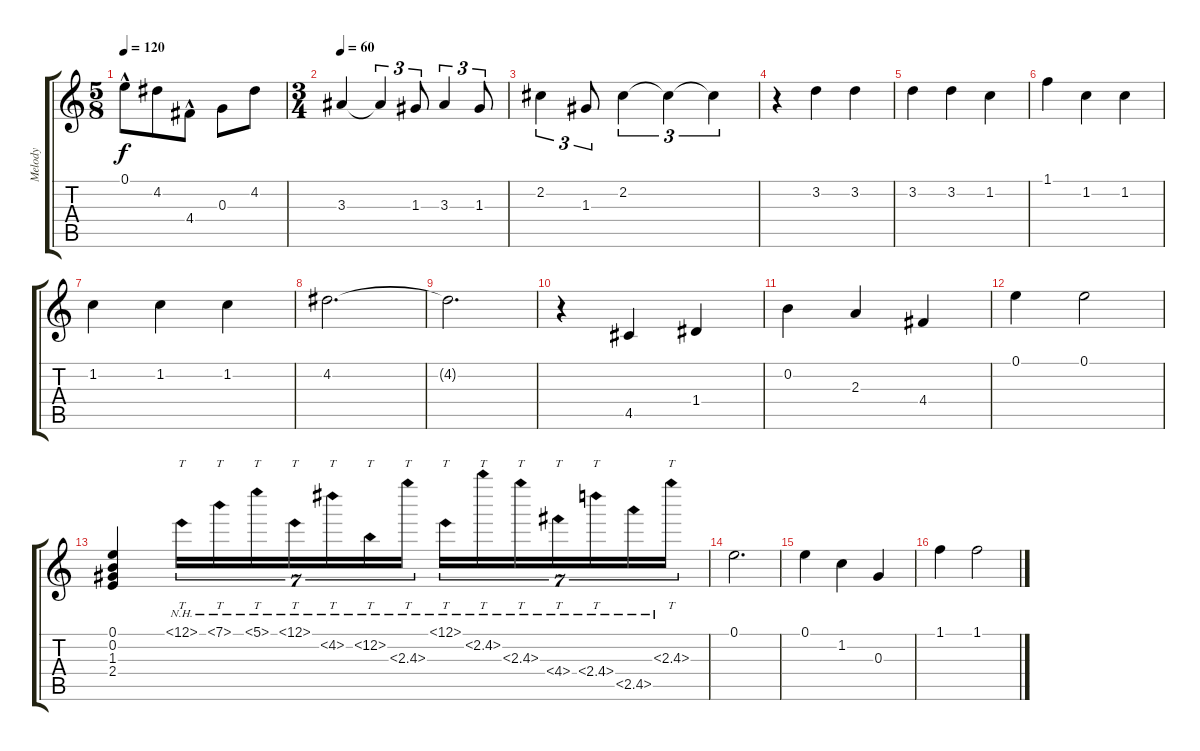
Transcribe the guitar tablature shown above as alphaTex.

\track ("Melody" "Melody") {instrument electricguitarclean}
\staff {score tabs}
\tuning (E4 B3 G3 D3 A2 E2) {hide}
\ts (5 8)
\tempo 120
\clef g2
\ks c
0.1{hac}.8{dy f} 4.2.8 4.4{hac}.8 0.3.8 4.2.8 |
\ts (3 4)
\tempo 60
3.3.4 3.3{t}.4{tu (3 2)} 1.3.8{tu (3 2)} 3.3.4{tu (3 2)} 1.3.8{tu (3 2)} |
2.2.4{tu (3 2)} 1.3.8{tu (3 2)} 2.2.4{tu (3 2)} 2.2{t}.4{tu (3 2)} 2.2{t}.4{tu (3 2)} |
r.4 3.2.4 3.2.4 |
3.2.4 3.2.4 1.2.4 |
1.1.4 1.2.4 1.2.4 |
1.2.4 1.2.4 1.2.4 |
4.2.2{d} |
4.2{t}.2{d} |
r.4 4.5.4 1.4.4 |
0.2.4 2.3.4 4.4.4 |
0.1.4 0.1.2 |
(0.1 0.2 1.3 2.4).4 12.1{nh}.16{tt tu (7 4)} 7.1{nh}.16{tt tu (7 4)} 5.1{nh}.16{tt tu (7 4)} 0.1{nh}.16{tt tu (7 4)} 4.2{nh}.16{tt tu (7 4)} 0.2{nh}.16{tt tu (7 4)} 2.3{nh}.16{tt tu (7 4)} 0.1{nh}.16{tt tu (7 4)} 2.2{nh}.16{tt tu (7 4)} 2.3{nh}.16{tt tu (7 4)} 4.4{nh}.16{tt tu (7 4)} 2.4{nh}.16{tt tu (7 4)} 2.5{nh}.16{tu (7 4)} 2.3{nh}.16{tt tu (7 4)} |
0.1.2{d} |
0.1.4 1.2.4 0.3.4 |
1.1.4 1.1.2
